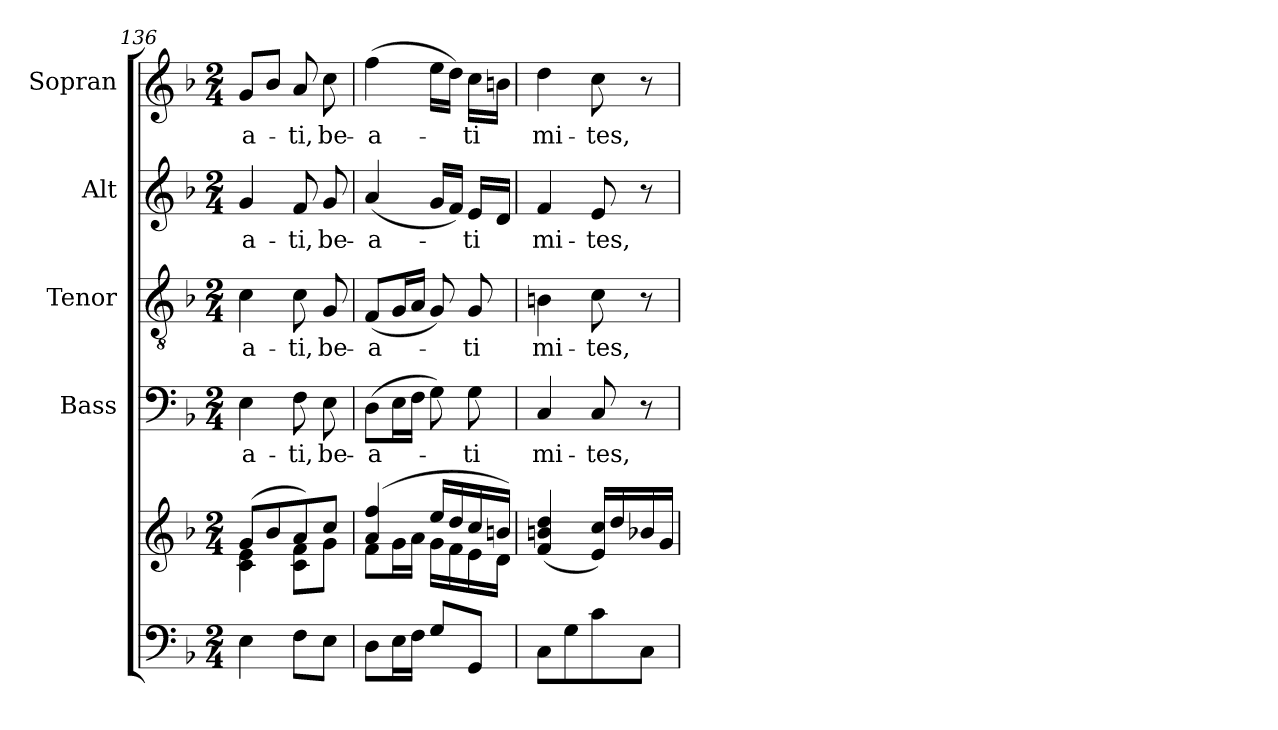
**kern	**kern	**kern	**text	**kern	**text	**kern	**text	**kern	**text
*part5	*part5	*part4	*part4	*part3	*part3	*part2	*part2	*part1	*part1
*staff6	*staff5	*staff4	*staff4	*staff3	*staff3	*staff2	*staff2	*staff1	*staff1
*	*	*I"Bass	*	*I"Tenor	*	*I"Alt	*	*I"Sopran	*
*	*	*I'B.	*	*I'T.	*	*I'A.	*	*I'S.	*
*clefF4	*clefG2	*clefF4	*	*clefGv2	*	*clefG2	*	*clefG2	*
*k[b-]	*k[b-]	*k[b-]	*	*k[b-]	*	*k[b-]	*	*k[b-]	*
*F:	*F:	*F:	*	*F:	*	*F:	*	*F:	*
*M2/4	*M2/4	*M2/4	*	*M2/4	*	*M2/4	*	*M2/4	*
=136	=136	=136	=136	=136	=136	=136	=136	=136	=136
*	*^	*	*	*	*	*	*	*	*
!	!	!	!	!LO:LY:b	!	!LO:LY:b	!	!LO:LY:b	!	!LO:LY:b
4E\	(>8g/L	4c\ 4e\	4E\	-a-	4c\	-a-	4g/	-a-	8g/L	-a-
.	8b-/	.	.	.	.	.	.	.	8b-/J	.
!	!	!	!	!LO:LY:b	!	!LO:LY:b	!	!LO:LY:b	!	!LO:LY:b
8F\L	8a/)	8c\ 8f\L	8F\	-ti,	8c\	-ti,	8f/	-ti,	8a/	-ti,
!	!	!	!	!LO:LY:b	!	!LO:LY:b	!	!LO:LY:b	!	!LO:LY:b
8E\J	8cc/J	8g\J	8E\	be-	8G/	be-	8g/	be-	8cc\	be-
!!LO:PB:g=z
=137	=137	=137	=137	=137	=137	=137	=137	=137	=137	=137
!	!	!	!	!LO:LY:b	!	!LO:LY:b	!	!LO:LY:b	!	!LO:LY:b
8D\L	(4a/ 4ff/	8f\L	(>8D\L	-a-	(<8F/L	-a-	(<4a/	-a-	(>4ff\	-a-
16E\L	.	16g\L	16E\L	.	16G/L	.	.	.	.	.
16F\JJ	.	16a\JJ	16F\JJ	.	16A/JJ	.	.	.	.	.
8G/L	16ee/LL	16g\LL	8G\)	.	8G/)	.	16g/LL	.	16ee\LL	.
.	16dd/	16f\	.	.	.	.	16f/JJ)	.	16dd\JJ)	.
!	!	!	!	!LO:LY:b	!	!LO:LY:b	!	!LO:LY:b	!	!LO:LY:b
8GG/J	16cc/	16e\	8G\	-ti	8G/	-ti	16e/LL	-ti	16cc\LL	-ti
.	16bn/JJ)	16d\JJ	.	.	.	.	16d/JJ	.	16bn\JJ	.
=138	=138	=138	=138	=138	=138	=138	=138	=138	=138	=138
!	!	!	!	!LO:LY:b	!	!LO:LY:b	!	!LO:LY:b	!	!LO:LY:b
*	*v	*v	*	*	*	*	*	*	*	*
8C\L	(<4f/ 4bn/ 4dd/	4C/	mi-	4Bn\	mi-	4f/	mi-	4dd\	mi-
8G\	.	.	.	.	.	.	.	.	.
!	!	!	!LO:LY:b	!	!LO:LY:b	!	!LO:LY:b	!	!LO:LY:b
8c\	16e/ 16cc/LL)	8C/	-tes,	8c\	-tes,	8e/	-tes,	8cc\	-tes,
.	16dd/	.	.	.	.	.	.	.	.
8C\J	16b-X/	8r	.	8r	.	8r	.	8r	.
.	16g/JJ	.	.	.	.	.	.	.	.
=	=	=	=	=	=	=	=	=	=
*-	*-	*-	*-	*-	*-	*-	*-	*-	*-
